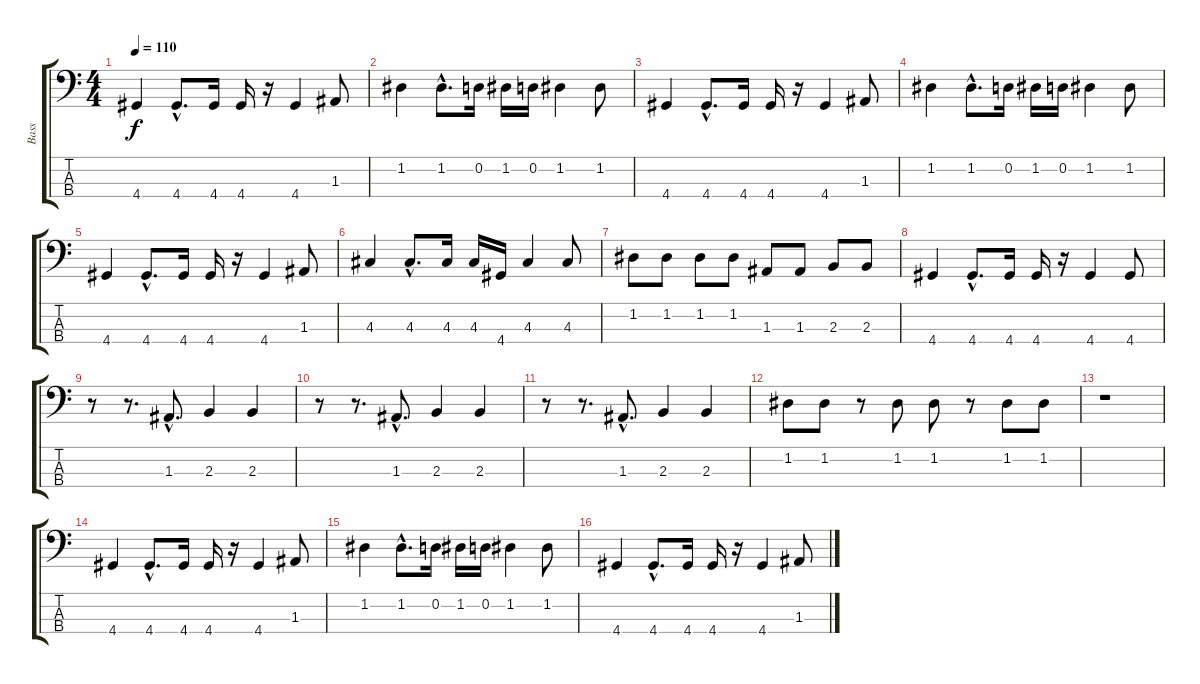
\track ("Bass" "Bass") {instrument electricbassfinger}
\staff {score tabs}
\tuning (G2 D2 A1 E1) {hide}
\ts (4 4)
\tempo 110
\clef f4
\ks c
4.4.4{dy f} 4.4{hac}.8{d} 4.4.16 4.4.16 r.16 4.4.4 1.3.8 |
1.2.4 1.2{hac}.8{d} 0.2.16 1.2.16 0.2.16 1.2.4 1.2.8 |
4.4.4 4.4{hac}.8{d} 4.4.16 4.4.16 r.16 4.4.4 1.3.8 |
1.2.4 1.2{hac}.8{d} 0.2.16 1.2.16 0.2.16 1.2.4 1.2.8 |
4.4.4 4.4{hac}.8{d} 4.4.16 4.4.16 r.16 4.4.4 1.3.8 |
4.3.4 4.3{hac}.8{d} 4.3.16 4.3.16 4.4.16 4.3.4 4.3.8 |
1.2.8 1.2.8 1.2.8 1.2.8 1.3.8 1.3.8 2.3.8 2.3.8 |
4.4.4 4.4{hac}.8{d} 4.4.16 4.4.16 r.16 4.4.4 4.4.8 |
r.8 r.8{d} 1.3{hac}.8{d} 2.3.4 2.3.4 |
r.8 r.8{d} 1.3{hac}.8{d} 2.3.4 2.3.4 |
r.8 r.8{d} 1.3{hac}.8{d} 2.3.4 2.3.4 |
1.2.8 1.2.8 r.8 1.2.8 1.2.8 r.8 1.2.8 1.2.8 |
r.1 |
4.4.4 4.4{hac}.8{d} 4.4.16 4.4.16 r.16 4.4.4 1.3.8 |
1.2.4 1.2{hac}.8{d} 0.2.16 1.2.16 0.2.16 1.2.4 1.2.8 |
4.4.4 4.4{hac}.8{d} 4.4.16 4.4.16 r.16 4.4.4 1.3.8
